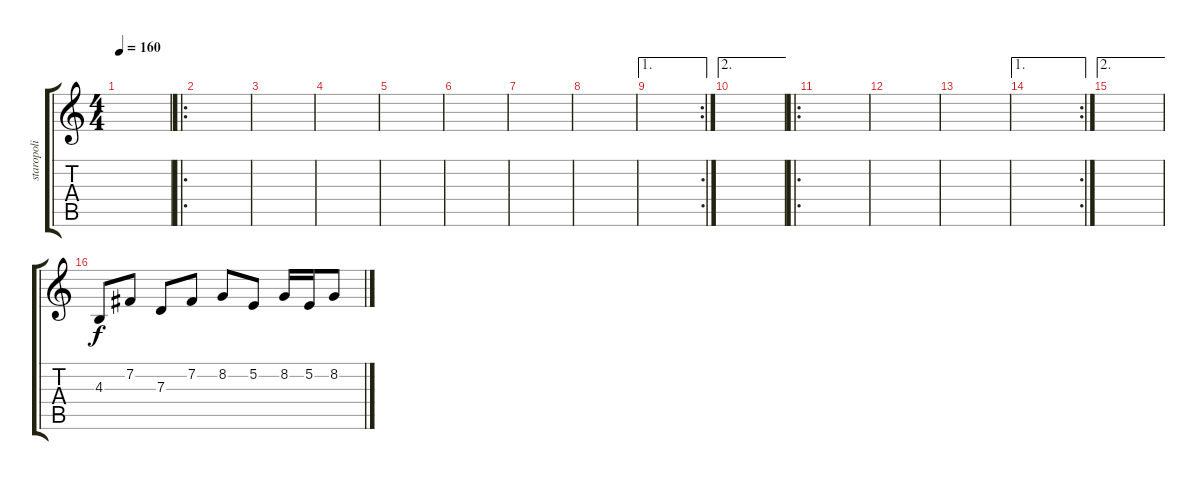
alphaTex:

\track ("staropoli" "staropoli") {instrument violin}
\staff {score tabs}
\tuning (E4 B3 G3 D3 A2 E2) {hide}
\ts (4 4)
\tempo 160
\clef g2
\ks c
|
\ro
|
|
|
|
|
|
|
\ae 1
\rc 2
|
\ae 2
|
\ro
|
|
|
\ae 1
\rc 2
|
\ae 2
|
4.3.8 7.2.8 7.3.8 7.2.8 8.2.8 5.2.8 8.2.16 5.2.16 8.2.8
